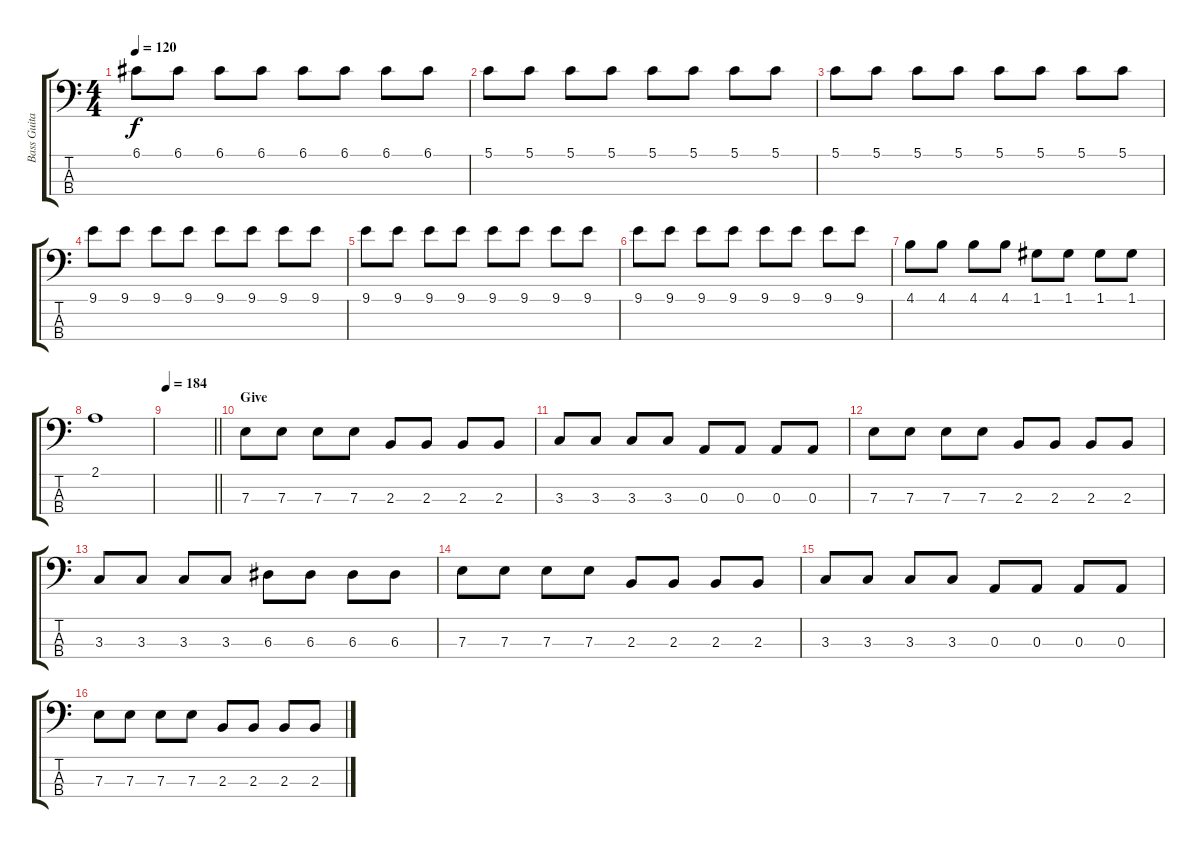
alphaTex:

\track ("Bass Guitar" "Bass Guita") {instrument electricbassfinger}
\staff {score tabs}
\tuning (G2 D2 A1 E1) {hide}
\ts (4 4)
\tempo 120
\clef f4
\ks c
6.1.8{dy f} 6.1.8 6.1.8 6.1.8 6.1.8 6.1.8 6.1.8 6.1.8 |
5.1.8 5.1.8 5.1.8 5.1.8 5.1.8 5.1.8 5.1.8 5.1.8 |
5.1.8 5.1.8 5.1.8 5.1.8 5.1.8 5.1.8 5.1.8 5.1.8 |
9.1.8 9.1.8 9.1.8 9.1.8 9.1.8 9.1.8 9.1.8 9.1.8 |
9.1.8 9.1.8 9.1.8 9.1.8 9.1.8 9.1.8 9.1.8 9.1.8 |
9.1.8 9.1.8 9.1.8 9.1.8 9.1.8 9.1.8 9.1.8 9.1.8 |
4.1.8 4.1.8 4.1.8 4.1.8 1.1.8 1.1.8 1.1.8 1.1.8 |
2.1.1 |
\tempo 184
\barLineRight lightlight
|
\section ("" "Give")
7.3.8{volume 12 instrument slapbass2} 7.3.8 7.3.8 7.3.8 2.3.8 2.3.8 2.3.8 2.3.8 |
3.3.8 3.3.8 3.3.8 3.3.8 0.3.8 0.3.8 0.3.8 0.3.8 |
7.3.8 7.3.8 7.3.8 7.3.8 2.3.8 2.3.8 2.3.8 2.3.8 |
3.3.8 3.3.8 3.3.8 3.3.8 6.3.8 6.3.8 6.3.8 6.3.8 |
7.3.8 7.3.8 7.3.8 7.3.8 2.3.8 2.3.8 2.3.8 2.3.8 |
3.3.8 3.3.8 3.3.8 3.3.8 0.3.8 0.3.8 0.3.8 0.3.8 |
7.3.8 7.3.8 7.3.8 7.3.8 2.3.8 2.3.8 2.3.8 2.3.8
